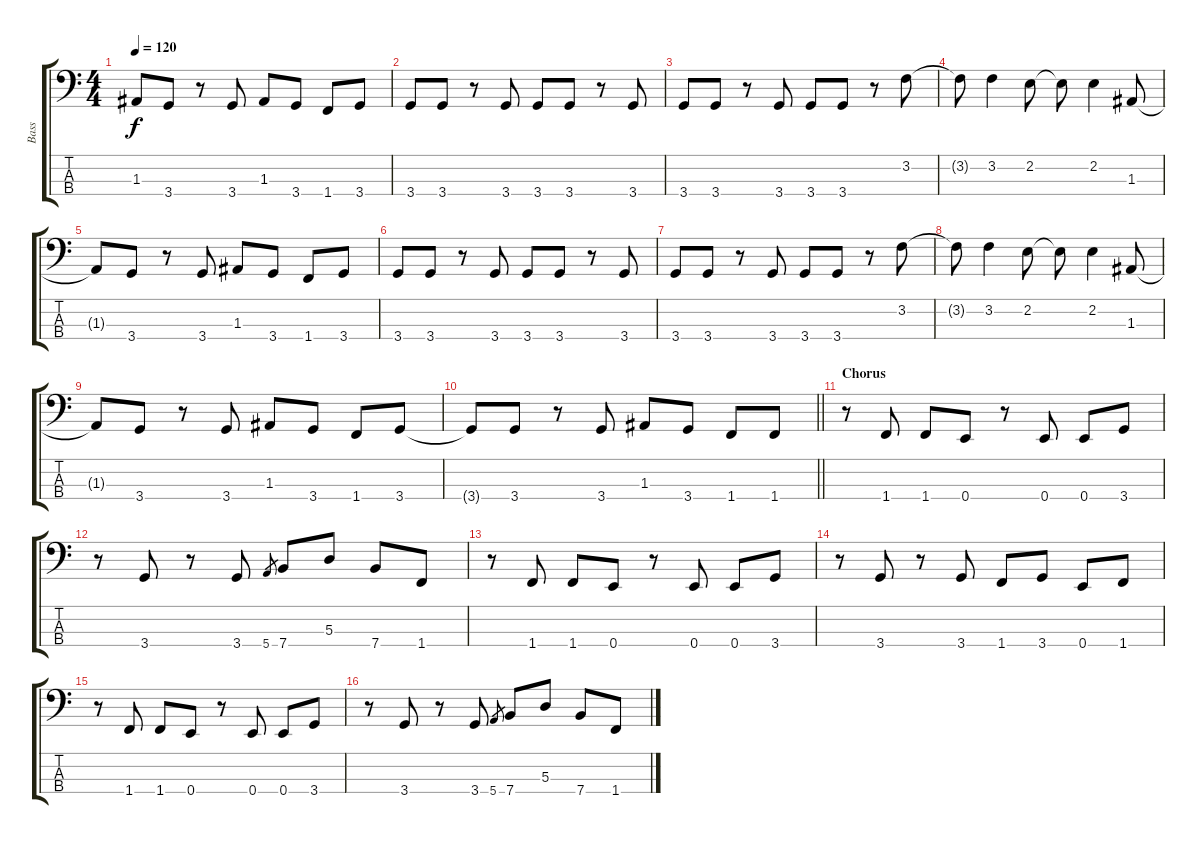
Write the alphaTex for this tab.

\track ("Bass" "Bass") {instrument electricbassfinger}
\staff {score tabs}
\tuning (G2 D2 A1 E1) {hide}
\ts (4 4)
\tempo 120
\clef f4
\ks c
1.3{t}.8{dy f} 3.4.8 r.8 3.4.8 1.3.8 3.4.8 1.4.8 3.4.8 |
3.4.8 3.4.8 r.8 3.4.8 3.4.8 3.4.8 r.8 3.4.8 |
3.4.8 3.4.8 r.8 3.4.8 3.4.8 3.4.8 r.8 3.2.8 |
3.2{t}.8 3.2.4 2.2.8 2.2{t}.8 2.2.4 1.3.8 |
1.3{t}.8 3.4.8 r.8 3.4.8 1.3.8 3.4.8 1.4.8 3.4.8 |
3.4.8 3.4.8 r.8 3.4.8 3.4.8 3.4.8 r.8 3.4.8 |
3.4.8 3.4.8 r.8 3.4.8 3.4.8 3.4.8 r.8 3.2.8 |
3.2{t}.8 3.2.4 2.2.8 2.2{t}.8 2.2.4 1.3.8 |
1.3{t}.8 3.4.8 r.8 3.4.8 1.3.8 3.4.8 1.4.8 3.4.8 |
\barLineRight lightlight
3.4{t}.8 3.4.8 r.8 3.4.8 1.3.8 3.4.8 1.4.8 1.4.8 |
\section ("" "Chorus")
r.8 1.4.8 1.4.8 0.4.8 r.8 0.4.8 0.4.8 3.4.8 |
r.8 3.4.8 r.8 3.4.8 5.4.8{gr} 7.4.8 5.3.8 7.4.8 1.4.8 |
r.8 1.4.8 1.4.8 0.4.8 r.8 0.4.8 0.4.8 3.4.8 |
r.8 3.4.8 r.8 3.4.8 1.4.8 3.4.8 0.4.8 1.4.8 |
r.8 1.4.8 1.4.8 0.4.8 r.8 0.4.8 0.4.8 3.4.8 |
r.8 3.4.8 r.8 3.4.8 5.4.8{gr} 7.4.8 5.3.8 7.4.8 1.4.8
